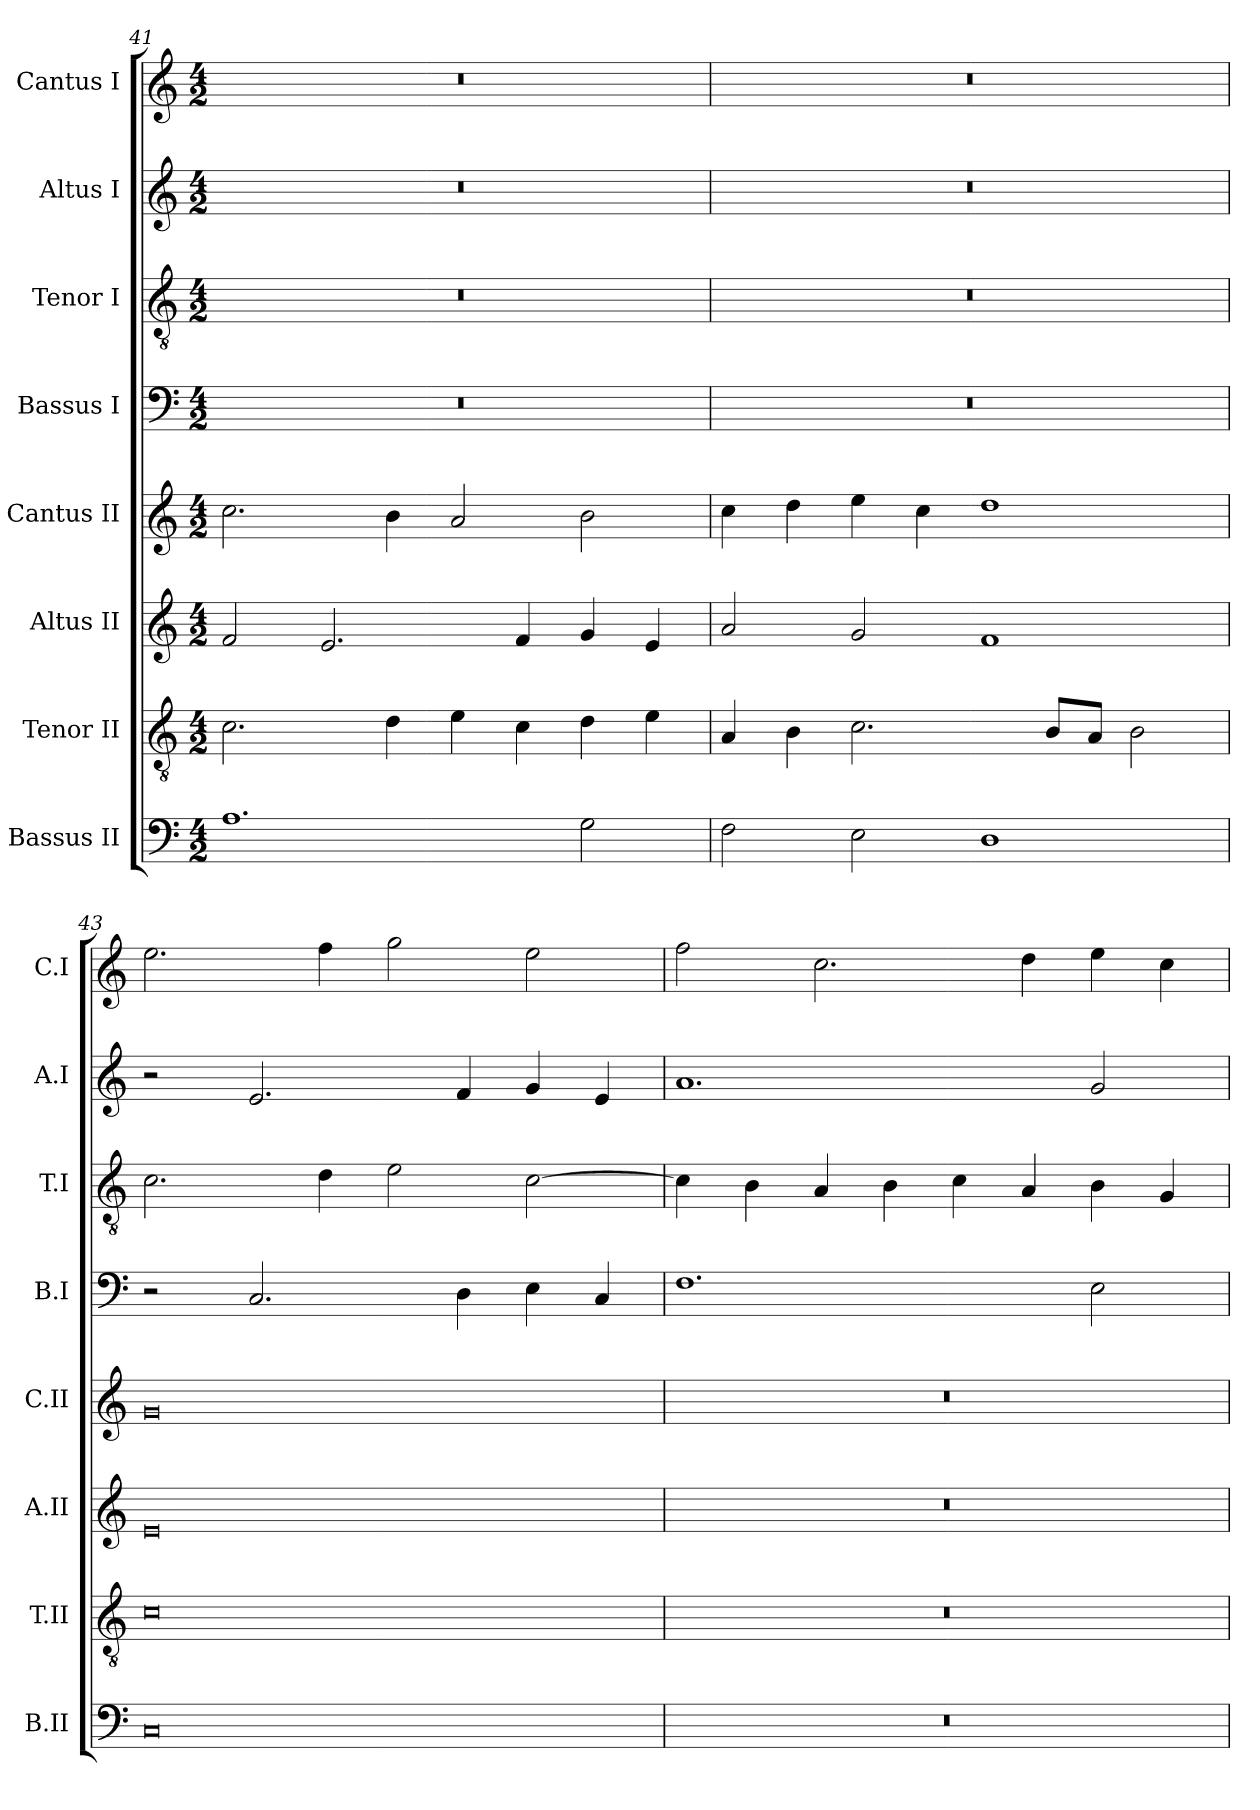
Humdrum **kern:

**kern	**kern	**kern	**kern	**kern	**kern	**kern	**kern
*part8	*part7	*part6	*part5	*part4	*part3	*part2	*part1
*staff8	*staff7	*staff6	*staff5	*staff4	*staff3	*staff2	*staff1
*I"Bassus II	*I"Tenor II	*I"Altus II	*I"Cantus II	*I"Bassus I	*I"Tenor I	*I"Altus I	*I"Cantus I
*I'B.II	*I'T.II	*I'A.II	*I'C.II	*I'B.I	*I'T.I	*I'A.I	*I'C.I
*clefF4	*clefGv2	*clefG2	*clefG2	*clefF4	*clefGv2	*clefG2	*clefG2
*	*ITrd7c12	*	*	*	*ITrd7c12	*	*
*k[]	*k[]	*k[]	*k[]	*k[]	*k[]	*k[]	*k[]
*C:	*C:	*C:	*C:	*C:	*C:	*C:	*C:
*M4/2	*M4/2	*M4/2	*M4/2	*M4/2	*M4/2	*M4/2	*M4/2
=41	=41	=41	=41	=41	=41	=41	=41
1.A\	2.C\	2f/	2.cc\	0r	0r	0r	0r
.	.	2.e/	.	.	.	.	.
.	4D\	.	4b\	.	.	.	.
.	4E\	.	2a/	.	.	.	.
.	4C\	4f/	.	.	.	.	.
2G\	4D\	4g/	2b\	.	.	.	.
.	4E\	4e/	.	.	.	.	.
=42	=42	=42	=42	=42	=42	=42	=42
2F\	4AA/	2a/	4cc\	0r	0r	0r	0r
.	4BB\	.	4dd\	.	.	.	.
2E\	2.C\	2g/	4ee\	.	.	.	.
.	.	.	4cc\	.	.	.	.
1D\	.	1f/	1dd\	.	.	.	.
.	8BB/L	.	.	.	.	.	.
.	8AA/J	.	.	.	.	.	.
.	2BB\	.	.	.	.	.	.
=43	=43	=43	=43	=43	=43	=43	=43
0C/	0C\	0e/	0g/	2r	2.C\	2r	2.ee\
.	.	.	.	2.C/	.	2.e/	.
.	.	.	.	.	4D\	.	4ff\
.	.	.	.	.	2E\	.	2gg\
.	.	.	.	4D\	.	4f/	.
.	.	.	.	4E\	[2C\	4g/	2ee\
.	.	.	.	4C/	.	4e/	.
=44	=44	=44	=44	=44	=44	=44	=44
0r	0r	0r	0r	1.F\	4C\]	1.a/	2ff\
.	.	.	.	.	4BB\	.	.
.	.	.	.	.	4AA/	.	2.cc\
.	.	.	.	.	4BB\	.	.
.	.	.	.	.	4C\	.	.
.	.	.	.	.	4AA/	.	4dd\
.	.	.	.	2E\	4BB\	2g/	4ee\
.	.	.	.	.	4GG/	.	4cc\
=	=	=	=	=	=	=	=
*-	*-	*-	*-	*-	*-	*-	*-
